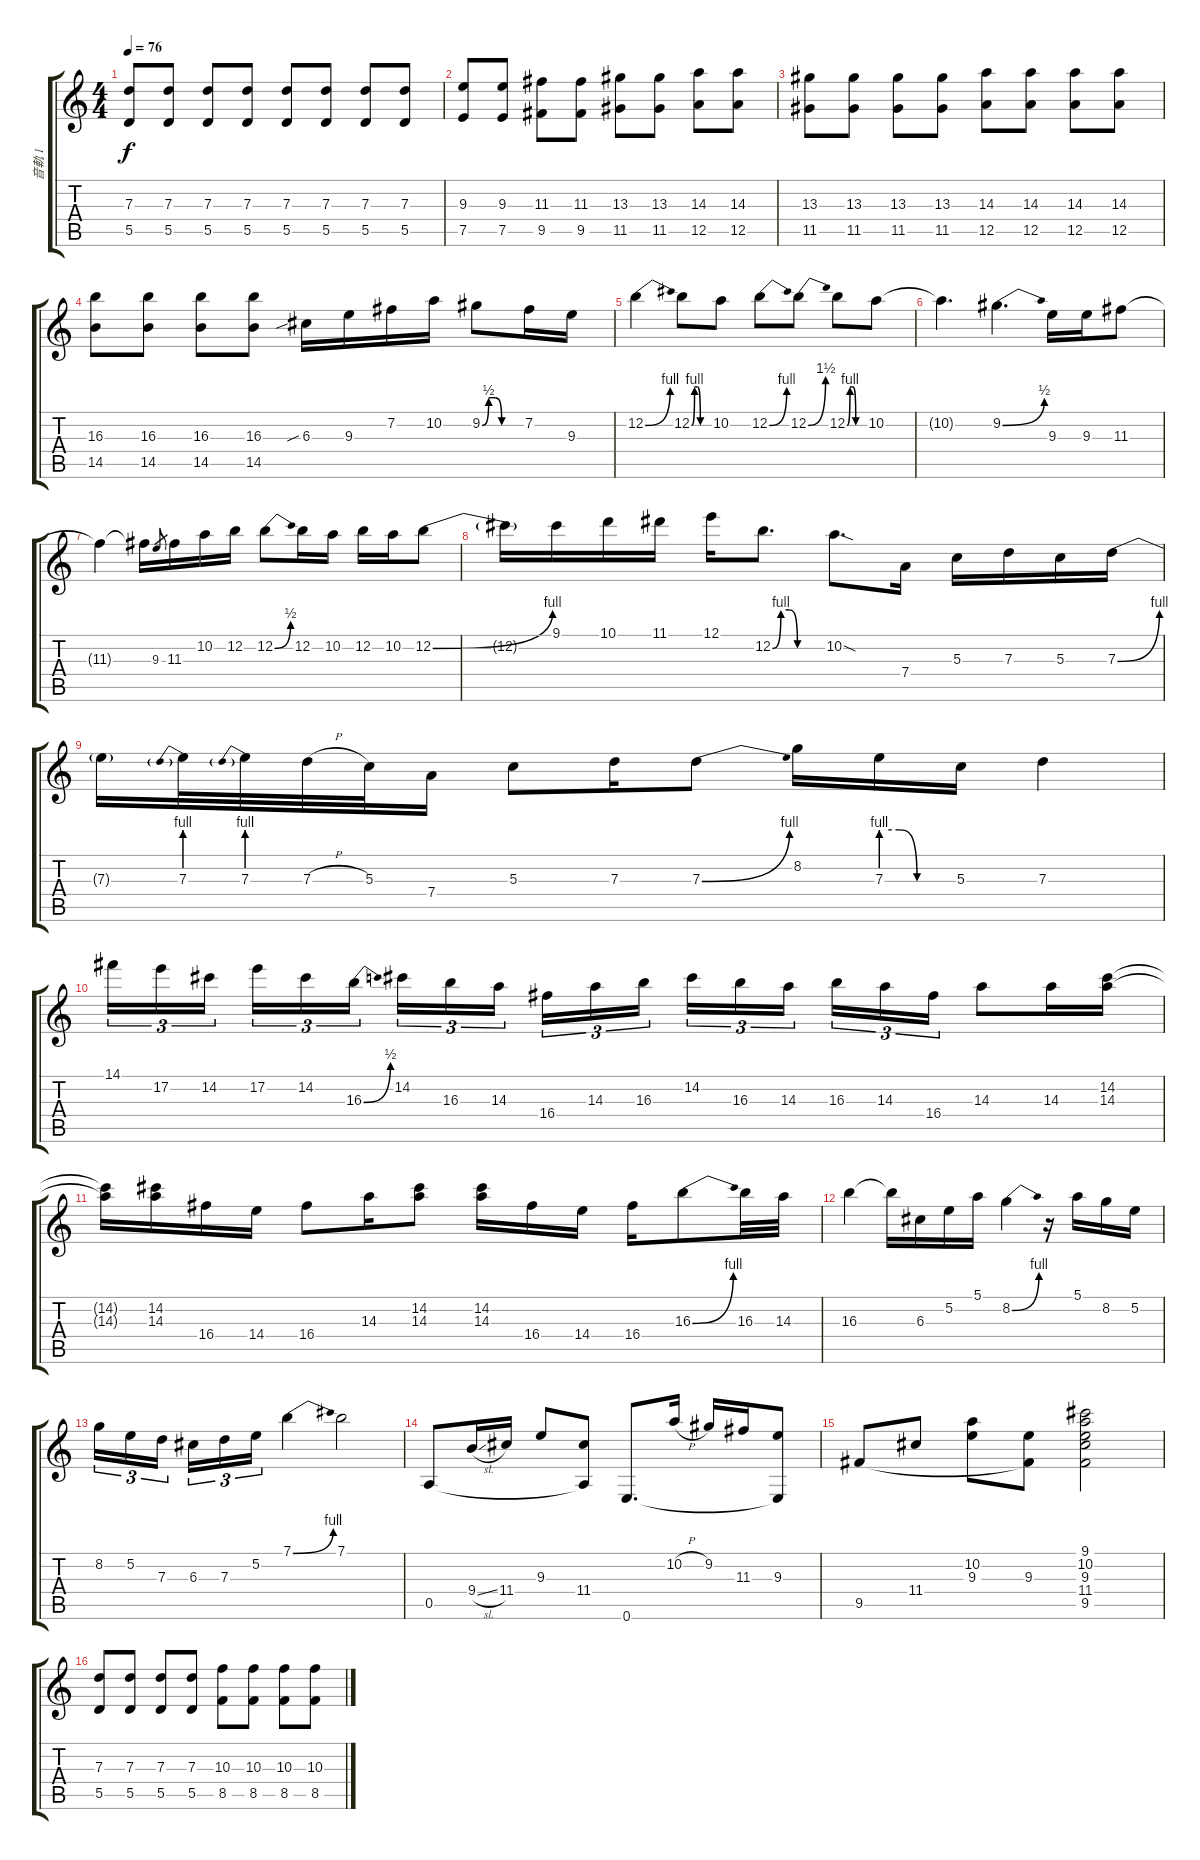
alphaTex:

\track ("音軌 1" "音軌 1") {instrument electricguitarjazz}
\staff {score tabs}
\tuning (E4 B3 G3 D3 A2 E2) {hide}
\ts (4 4)
\tempo 76
\clef g2
\ks c
(7.3 5.5).8{dy f} (7.3 5.5).8 (7.3 5.5).8 (7.3 5.5).8 (7.3 5.5).8 (7.3 5.5).8 (7.3 5.5).8 (7.3 5.5).8 |
(9.3 7.5).8 (9.3 7.5).8 (11.3 9.5).8 (11.3 9.5).8 (13.3 11.5).8 (13.3 11.5).8 (14.3 12.5).8 (14.3 12.5).8 |
(13.3 11.5).8 (13.3 11.5).8 (13.3 11.5).8 (13.3 11.5).8 (14.3 12.5).8 (14.3 12.5).8 (14.3 12.5).8 (14.3 12.5).8 |
(16.3 14.5).8 (16.3 14.5).8 (16.3 14.5).8 (16.3 14.5).8 6.3{sib}.16 9.3.16 7.2.16 10.2.16 9.2{be (custom 0 0 10 2 20 2 30 0 60 0)}.8 7.2.16 9.3.16 |
12.2{be (bend 0 0 60 4)}.4 12.2{be (custom 0 0 10 4 20 4 30 0 60 0)}.8 10.2.8 12.2{be (bend 0 0 60 4)}.8 12.2{be (bend 0 0 60 6)}.8 12.2{be (custom 0 0 10 4 20 4 30 0 60 0)}.8 10.2.8 |
10.2{t}.4{d} 9.2{be (bend 0 0 60 2)}.4{d} 9.3.16 9.3.16 11.3.8 |
11.3{t}.4 11.3{t}.16 9.3.8{gr} 11.3.16 10.2.16 12.2.16 12.2{be (bend 0 0 60 2)}.8 12.2.16 10.2.16 12.2.16 10.2.16 12.2{be (bend 0 0 60 4)}.8 |
12.2{t}.16 9.1.16 10.1.16 11.1.16 12.1.16 12.2{be (custom 0 0 10 4 20 4 30 0 60 0)}.8{d} 10.2{sod}.8{d} 7.4.16 5.3.16 7.3.16 5.3.16 7.3{be (bend 0 0 60 4)}.16 |
7.3{t}.16 7.3{be (prebend 0 4 60 4)}.32 7.3{be (prebend 0 4 60 4)}.32 7.3{h}.32 5.3.32 7.4.16 5.3.8 7.3.16 7.3{be (bend 0 0 60 4)}.8 8.2.16 7.3{be (custom 0 4 15 4 30 0 60 0)}.16 5.3.16 7.3.4 |
14.1.16{tu (3 2)} 17.2.16{tu (3 2)} 14.2.16{tu (3 2) beam splitsecondary} 17.2.16{tu (3 2)} 14.2.16{tu (3 2)} 16.3{be (bend 0 0 60 2)}.16{tu (3 2)} 14.2.16{tu (3 2)} 16.3.16{tu (3 2)} 14.3.16{tu (3 2) beam splitsecondary} 16.4.16{tu (3 2)} 14.3.16{tu (3 2)} 16.3.16{tu (3 2)} 14.2.16{tu (3 2)} 16.3.16{tu (3 2)} 14.3.16{tu (3 2) beam splitsecondary} 16.3.16{tu (3 2)} 14.3.16{tu (3 2)} 16.4.16{tu (3 2)} 14.3.8 14.3.16 (14.2 14.3).16 |
(14.2{t} 14.3{t}).16 (14.2 14.3).16 16.4.16 14.4.16 16.4.8 14.3.16 (14.2 14.3).8 (14.2 14.3).16 16.4.16 14.4.16 16.4.16 16.3{be (bend 0 0 60 4)}.8 16.3.32 14.3.32 |
16.3.4 16.3{t}.16 6.3.16 5.2.16 5.1.16 8.2{be (bend 0 0 60 4)}.4 r.16 5.1.16 8.2.16 5.2.16 |
8.2.16{tu (3 2)} 5.2.16{tu (3 2)} 7.3.16{tu (3 2) beam splitsecondary} 6.3.16{tu (3 2)} 7.3.16{tu (3 2)} 5.2.16{tu (3 2)} 7.1{be (bend 0 0 60 4)}.4 7.1.2 |
0.5.8{instrument electricguitarjazz} 9.4{sl}.16 11.4.16 9.3.8 (11.4 0.5{t}).8 0.6.8{d} 10.2{h}.16 9.2.16 11.3.16 (9.3 0.6{t}).8 |
9.5.8 11.4.8 (10.2 9.3).8 (9.3 9.5{t}).8 (9.1 10.2 9.3 11.4 9.5).2 |
(7.3 5.5).8 (7.3 5.5).8 (7.3 5.5).8 (7.3 5.5).8 (10.3 8.5).8 (10.3 8.5).8 (10.3 8.5).8 (10.3 8.5).8
